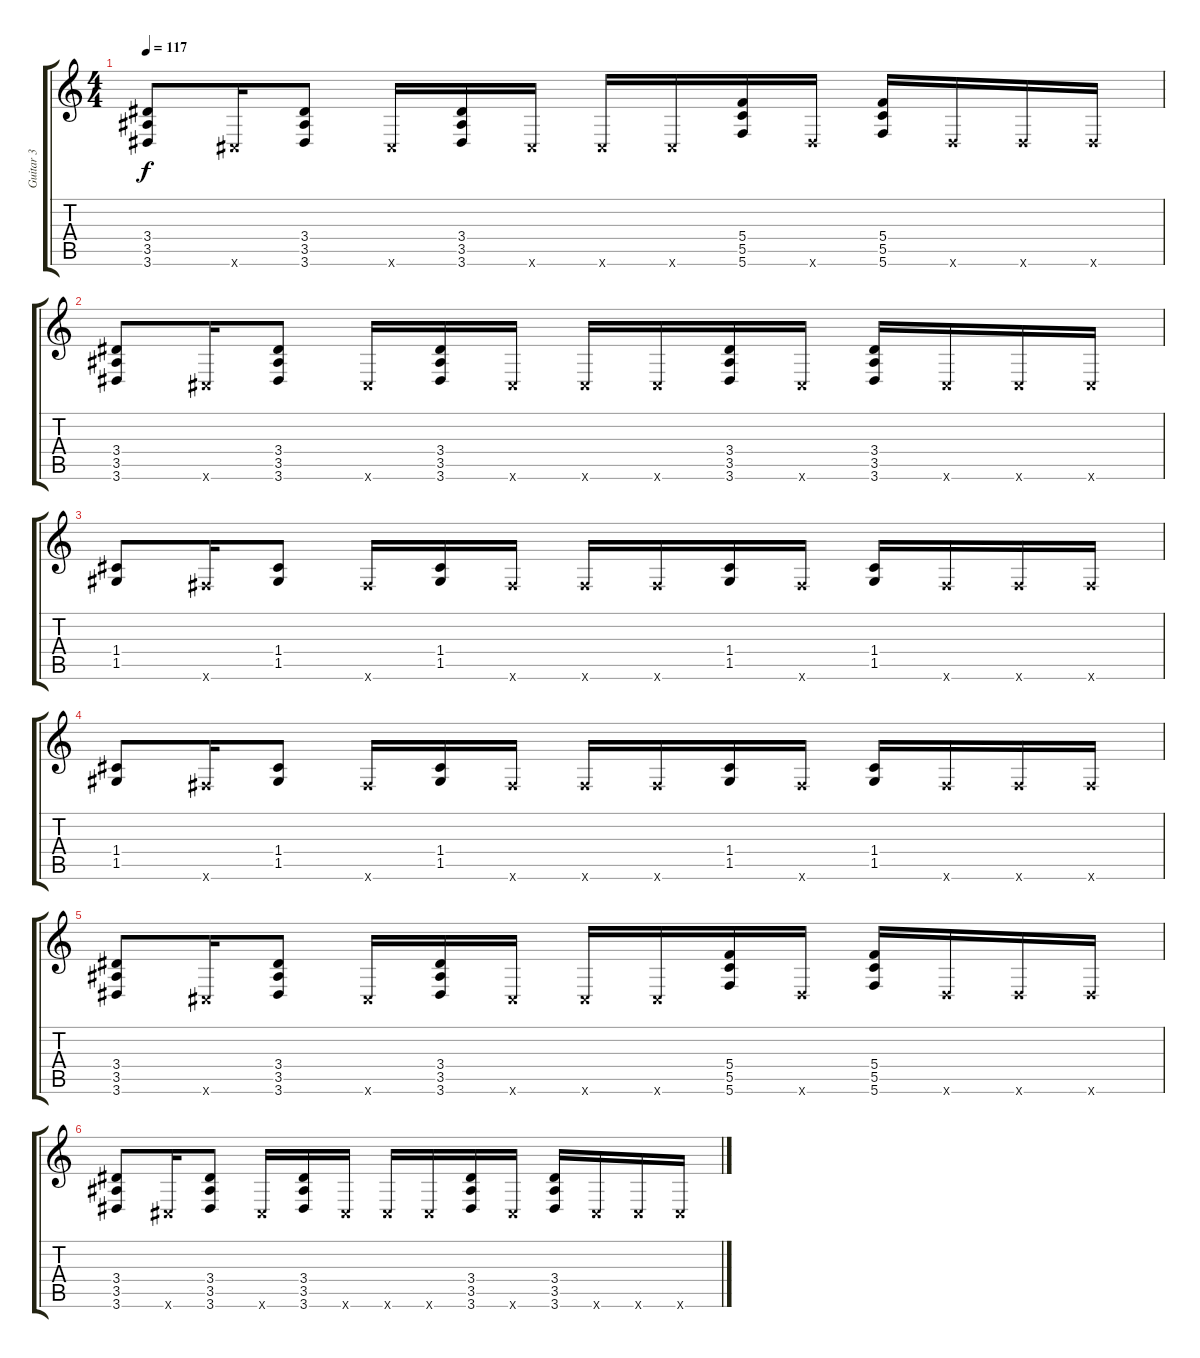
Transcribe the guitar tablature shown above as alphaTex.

\track ("Guitar 3" "Guitar 3") {instrument acousticguitarnylon}
\staff {score tabs}
\tuning (E4 C4 G3 C3 G2 C2) {hide}
\ts (4 4)
\tempo 117
\clef g2
\ks c
(3.4 3.5 3.6).8{dy f} 1.6{x}.16 (3.4 3.5 3.6).8 1.6{x}.16 (3.4 3.5 3.6).16 1.6{x}.16 1.6{x}.16 1.6{x}.16 (5.4 5.5 5.6).16 3.6{x}.16 (5.4 5.5 5.6).16 3.6{x}.16 3.6{x}.16 3.6{x}.16 |
(3.4 3.5 3.6).8 1.6{x}.16 (3.4 3.5 3.6).8 1.6{x}.16 (3.4 3.5 3.6).16 1.6{x}.16 1.6{x}.16 1.6{x}.16 (3.4 3.5 3.6).16 1.6{x}.16 (3.4 3.5 3.6).16 1.6{x}.16 1.6{x}.16 1.6{x}.16 |
(1.4 1.5).8 6.6{x}.16 (1.4 1.5).8 6.6{x}.16 (1.4 1.5).16 6.6{x}.16 6.6{x}.16 6.6{x}.16 (1.4 1.5).16 6.6{x}.16 (1.4 1.5).16 6.6{x}.16 6.6{x}.16 6.6{x}.16 |
(1.4 1.5).8 6.6{x}.16 (1.4 1.5).8 6.6{x}.16 (1.4 1.5).16 6.6{x}.16 6.6{x}.16 6.6{x}.16 (1.4 1.5).16 6.6{x}.16 (1.4 1.5).16 6.6{x}.16 6.6{x}.16 6.6{x}.16 |
(3.4 3.5 3.6).8 1.6{x}.16 (3.4 3.5 3.6).8 1.6{x}.16 (3.4 3.5 3.6).16 1.6{x}.16 1.6{x}.16 1.6{x}.16 (5.4 5.5 5.6).16 3.6{x}.16 (5.4 5.5 5.6).16 3.6{x}.16 3.6{x}.16 3.6{x}.16 |
(3.4 3.5 3.6).8 1.6{x}.16 (3.4 3.5 3.6).8 1.6{x}.16 (3.4 3.5 3.6).16 1.6{x}.16 1.6{x}.16 1.6{x}.16 (3.4 3.5 3.6).16 1.6{x}.16 (3.4 3.5 3.6).16 1.6{x}.16 1.6{x}.16 1.6{x}.16
